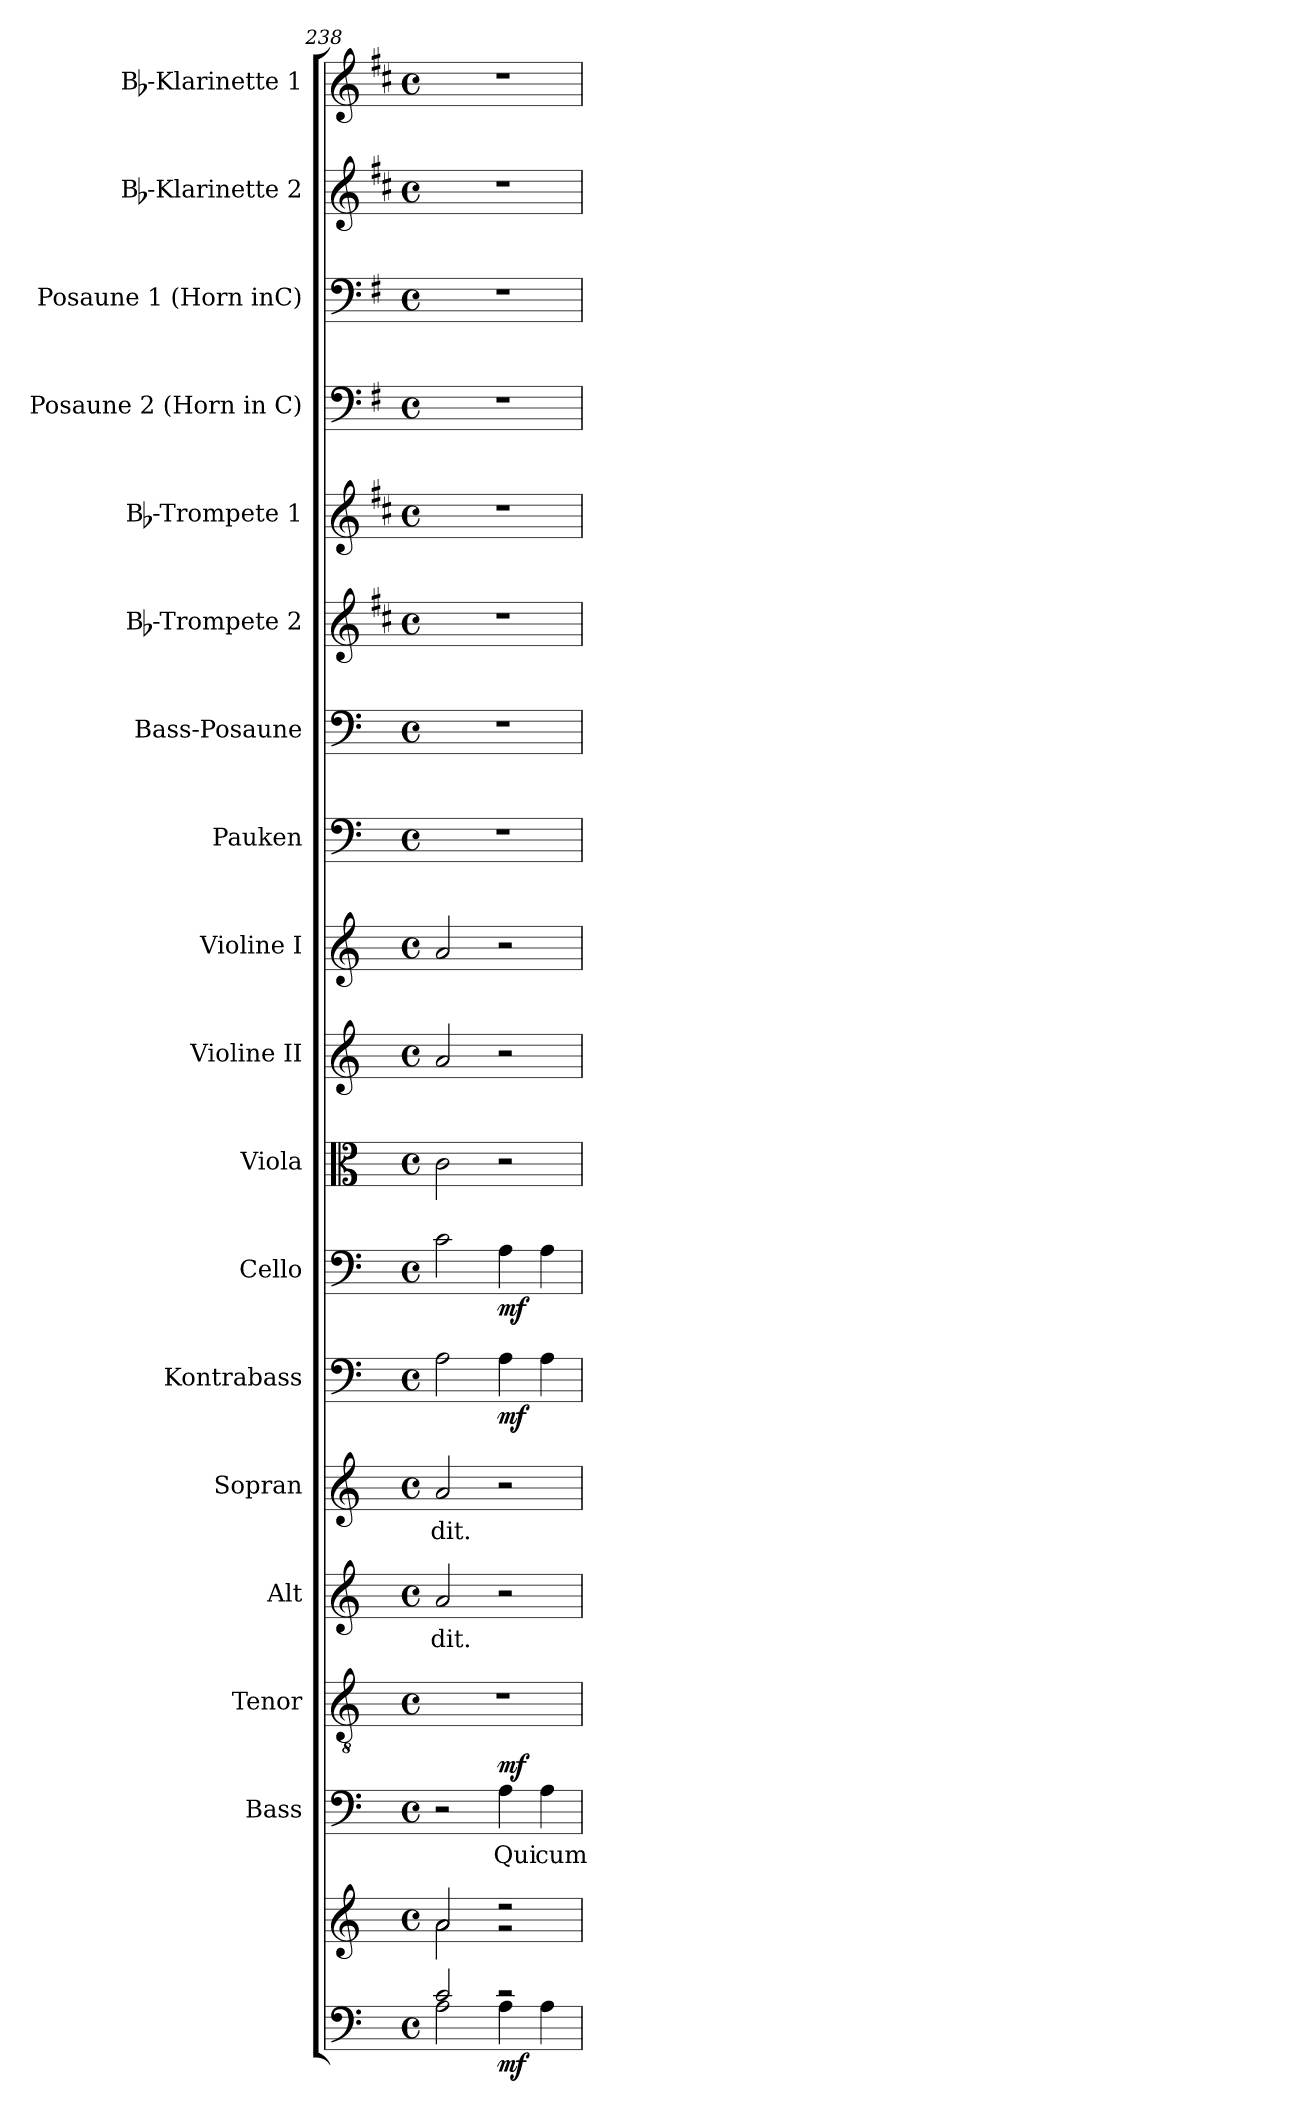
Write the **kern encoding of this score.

**kern	**kern	**dynam	**kern	**text	**dynam	**kern	**kern	**text	**kern	**text	**kern	**dynam	**kern	**dynam	**kern	**kern	**kern	**kern	**kern	**kern	**kern	**kern	**kern	**kern	**kern
*part18	*part18	*part18	*part17	*part17	*part17	*part16	*part15	*part15	*part14	*part14	*part13	*part13	*part12	*part12	*part11	*part10	*part9	*part8	*part7	*part6	*part5	*part4	*part3	*part2	*part1
*staff19	*staff18	*staff18/19	*staff17	*staff17	*staff17	*staff16	*staff15	*staff15	*staff14	*staff14	*staff13	*staff13	*staff12	*staff12	*staff11	*staff10	*staff9	*staff8	*staff7	*staff6	*staff5	*staff4	*staff3	*staff2	*staff1
*	*	*	*I"Bass	*	*	*I"Tenor	*I"Alt	*	*I"Sopran	*	*I"Kontrabass	*	*I"Cello	*	*I"Viola	*I"Violine II	*I"Violine I	*I"Pauken	*I"Bass-Posaune	*I"Bb-Trompete 2	*I"Bb-Trompete 1	*I"Posaune 2 (Horn in C)	*I"Posaune 1 (Horn inC)	*I"Bb-Klarinette 2	*I"Bb-Klarinette 1
*	*	*	*I'B.	*	*	*I'T.	*I'A.	*	*I'S.	*	*I'Kb.	*	*	*	*I'Vla.	*I'Vl. II	*I'Vl. I	*I'Pk.	*I'B-Pos.	*I'Bb Trp. 2	*I'Bb Trp. 1	*I'Pos. 2	*I'Pos. 1	*I'Bb Kl. 2	*I'Bb Kl. 1
*clefF4	*clefG2	*	*clefF4	*	*	*clefGv2	*clefG2	*	*clefG2	*	*clefF4	*	*clefF4	*	*clefC3	*clefG2	*clefG2	*clefF4	*clefF4	*clefG2	*clefG2	*clefF4	*clefF4	*clefG2	*clefG2
*	*	*	*	*	*	*	*	*	*	*	*ITrd7c12	*	*	*	*	*	*	*	*	*ITrd1c2	*ITrd1c2	*ITrd4c7	*ITrd4c7	*ITrd1c2	*ITrd1c2
*k[]	*k[]	*	*k[]	*	*	*k[]	*k[]	*	*k[]	*	*k[]	*	*k[]	*	*k[]	*k[]	*k[]	*k[]	*k[]	*k[]	*k[]	*k[]	*k[]	*k[]	*k[]
*C:	*C:	*	*C:	*	*	*C:	*C:	*	*C:	*	*C:	*	*C:	*	*C:	*C:	*C:	*C:	*C:	*C:	*C:	*C:	*C:	*C:	*C:
*M4/4	*M4/4	*	*M4/4	*	*	*M4/4	*M4/4	*	*M4/4	*	*M4/4	*	*M4/4	*	*M4/4	*M4/4	*M4/4	*M4/4	*M4/4	*M4/4	*M4/4	*M4/4	*M4/4	*M4/4	*M4/4
*met(c)	*met(c)	*	*met(c)	*	*	*met(c)	*met(c)	*	*met(c)	*	*met(c)	*	*met(c)	*	*met(c)	*met(c)	*met(c)	*met(c)	*met(c)	*met(c)	*met(c)	*met(c)	*met(c)	*met(c)	*met(c)
=238	=238	=238	=238	=238	=238	=238	=238	=238	=238	=238	=238	=238	=238	=238	=238	=238	=238	=238	=238	=238	=238	=238	=238	=238	=238
*^	*^	*	*	*	*	*	*	*	*	*	*	*	*	*	*	*	*	*	*	*	*	*	*	*	*
!	!	!	!	!	!	!	!	!	!	!LO:LY:b	!	!LO:LY:b	!	!	!	!	!	!	!	!	!	!	!	!	!	!	!
2c/	2A\	2a/	2a\	.	2r	.	.	1r	2a/	-dit.	2a/	-dit.	2AA\	.	2c\	.	2c\	2a/	2a/	1r	1r	1r	1r	1r	1r	1r	1r
!	!	!	!	!LO:DY:b=2	!	!LO:LY:b	!LO:DY:a	!	!	!	!	!	!	!LO:DY:b	!	!LO:DY:b	!	!	!	!	!	!	!	!	!	!	!
2rc	4A\	2r	2r	mf	4A\	Qui	mf	.	2r	.	2r	.	4AA\	mf	4A\	mf	2r	2r	2r	.	.	.	.	.	.	.	.
!	!	!	!	!	!	!LO:LY:b	!	!	!	!	!	!	!	!	!	!	!	!	!	!	!	!	!	!	!	!	!
.	4A\	.	.	.	4A\	cum	.	.	.	.	.	.	4AA\	.	4A\	.	.	.	.	.	.	.	.	.	.	.	.
*v	*v	*	*	*	*	*	*	*	*	*	*	*	*	*	*	*	*	*	*	*	*	*	*	*	*	*	*
*	*v	*v	*	*	*	*	*	*	*	*	*	*	*	*	*	*	*	*	*	*	*	*	*	*	*	*
=	=	=	=	=	=	=	=	=	=	=	=	=	=	=	=	=	=	=	=	=	=	=	=	=	=
*-	*-	*-	*-	*-	*-	*-	*-	*-	*-	*-	*-	*-	*-	*-	*-	*-	*-	*-	*-	*-	*-	*-	*-	*-	*-
